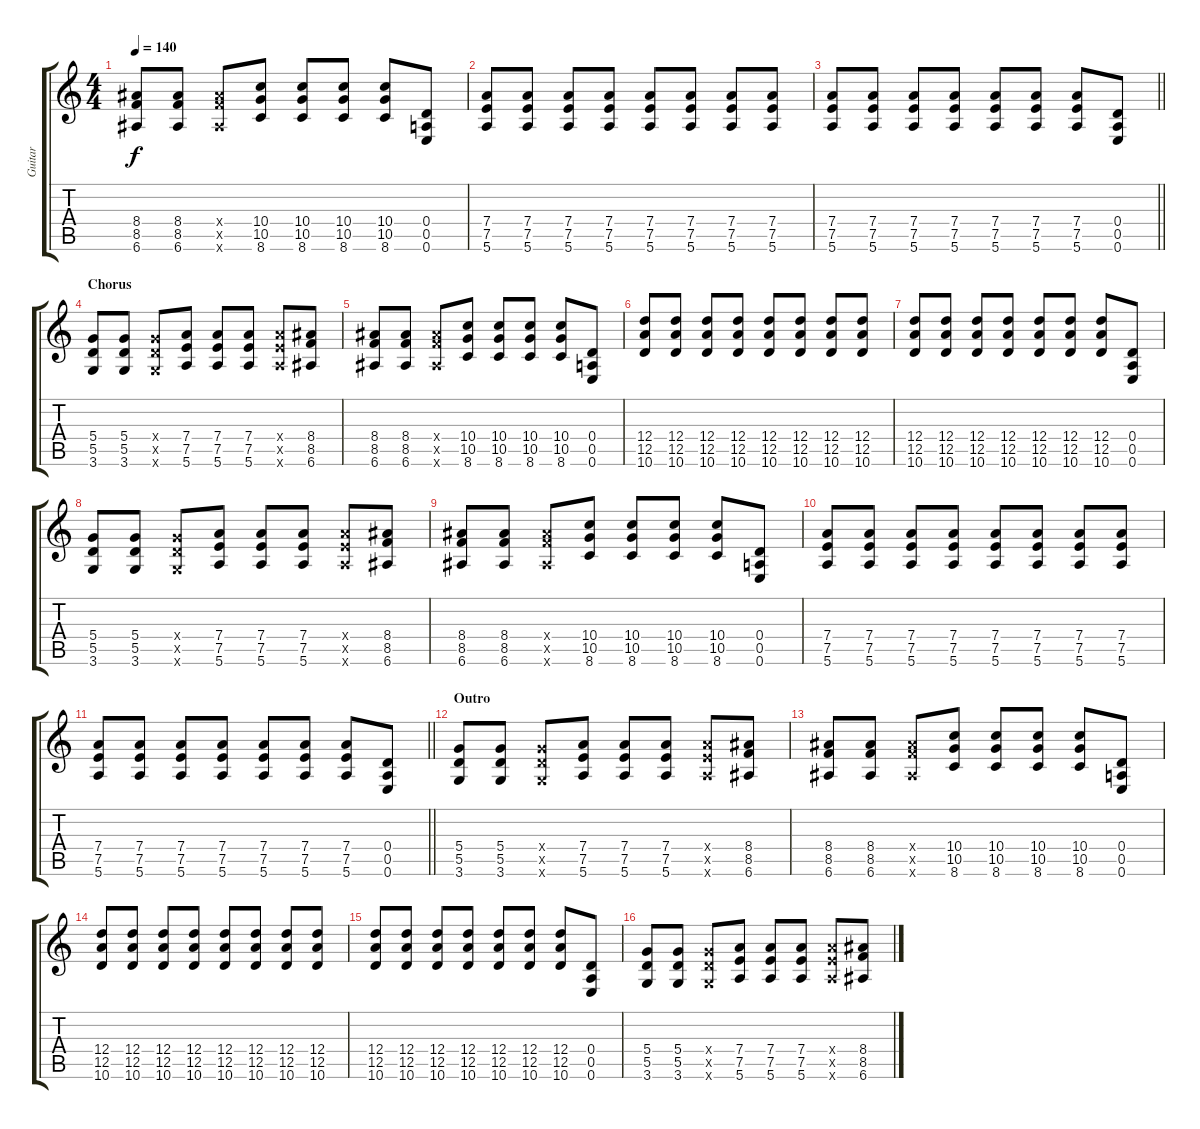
\track ("Guitar" "Guitar") {instrument overdrivenguitar}
\staff {score tabs}
\tuning (E4 B3 G3 D3 A2 E2) {hide}
\ts (4 4)
\tempo 140
\clef g2
\ks c
(8.4 8.5 6.6).8{dy f} (8.4 8.5 6.6).8 (8.4{x} 8.5{x} 6.6{x}).8 (10.4 10.5 8.6).8 (10.4 10.5 8.6).8 (10.4 10.5 8.6).8 (10.4 10.5 8.6).8 (0.4 0.5 0.6).8 |
(7.4 7.5 5.6).8 (7.4 7.5 5.6).8 (7.4 7.5 5.6).8 (7.4 7.5 5.6).8 (7.4 7.5 5.6).8 (7.4 7.5 5.6).8 (7.4 7.5 5.6).8 (7.4 7.5 5.6).8 |
\barLineRight lightlight
(7.4 7.5 5.6).8 (7.4 7.5 5.6).8 (7.4 7.5 5.6).8 (7.4 7.5 5.6).8 (7.4 7.5 5.6).8 (7.4 7.5 5.6).8 (7.4 7.5 5.6).8 (0.4 0.5 0.6).8 |
\section ("" "Chorus")
(5.4 5.5 3.6).8 (5.4 5.5 3.6).8 (5.4{x} 5.5{x} 3.6{x}).8 (7.4 7.5 5.6).8 (7.4 7.5 5.6).8 (7.4 7.5 5.6).8 (7.4{x} 7.5{x} 5.6{x}).8 (8.4 8.5 6.6).8 |
(8.4 8.5 6.6).8 (8.4 8.5 6.6).8 (8.4{x} 8.5{x} 6.6{x}).8 (10.4 10.5 8.6).8 (10.4 10.5 8.6).8 (10.4 10.5 8.6).8 (10.4 10.5 8.6).8 (0.4 0.5 0.6).8 |
(12.4 12.5 10.6).8 (12.4 12.5 10.6).8 (12.4 12.5 10.6).8 (12.4 12.5 10.6).8 (12.4 12.5 10.6).8 (12.4 12.5 10.6).8 (12.4 12.5 10.6).8 (12.4 12.5 10.6).8 |
(12.4 12.5 10.6).8 (12.4 12.5 10.6).8 (12.4 12.5 10.6).8 (12.4 12.5 10.6).8 (12.4 12.5 10.6).8 (12.4 12.5 10.6).8 (12.4 12.5 10.6).8 (0.4 0.5 0.6).8 |
(5.4 5.5 3.6).8 (5.4 5.5 3.6).8 (5.4{x} 5.5{x} 3.6{x}).8 (7.4 7.5 5.6).8 (7.4 7.5 5.6).8 (7.4 7.5 5.6).8 (7.4{x} 7.5{x} 5.6{x}).8 (8.4 8.5 6.6).8 |
(8.4 8.5 6.6).8 (8.4 8.5 6.6).8 (8.4{x} 8.5{x} 6.6{x}).8 (10.4 10.5 8.6).8 (10.4 10.5 8.6).8 (10.4 10.5 8.6).8 (10.4 10.5 8.6).8 (0.4 0.5 0.6).8 |
(7.4 7.5 5.6).8 (7.4 7.5 5.6).8 (7.4 7.5 5.6).8 (7.4 7.5 5.6).8 (7.4 7.5 5.6).8 (7.4 7.5 5.6).8 (7.4 7.5 5.6).8 (7.4 7.5 5.6).8 |
\barLineRight lightlight
(7.4 7.5 5.6).8 (7.4 7.5 5.6).8 (7.4 7.5 5.6).8 (7.4 7.5 5.6).8 (7.4 7.5 5.6).8 (7.4 7.5 5.6).8 (7.4 7.5 5.6).8 (0.4 0.5 0.6).8 |
\section ("" "Outro")
(5.4 5.5 3.6).8 (5.4 5.5 3.6).8 (5.4{x} 5.5{x} 3.6{x}).8 (7.4 7.5 5.6).8 (7.4 7.5 5.6).8 (7.4 7.5 5.6).8 (7.4{x} 7.5{x} 5.6{x}).8 (8.4 8.5 6.6).8 |
(8.4 8.5 6.6).8 (8.4 8.5 6.6).8 (8.4{x} 8.5{x} 6.6{x}).8 (10.4 10.5 8.6).8 (10.4 10.5 8.6).8 (10.4 10.5 8.6).8 (10.4 10.5 8.6).8 (0.4 0.5 0.6).8 |
(12.4 12.5 10.6).8 (12.4 12.5 10.6).8 (12.4 12.5 10.6).8 (12.4 12.5 10.6).8 (12.4 12.5 10.6).8 (12.4 12.5 10.6).8 (12.4 12.5 10.6).8 (12.4 12.5 10.6).8 |
(12.4 12.5 10.6).8 (12.4 12.5 10.6).8 (12.4 12.5 10.6).8 (12.4 12.5 10.6).8 (12.4 12.5 10.6).8 (12.4 12.5 10.6).8 (12.4 12.5 10.6).8 (0.4 0.5 0.6).8 |
(5.4 5.5 3.6).8 (5.4 5.5 3.6).8 (5.4{x} 5.5{x} 3.6{x}).8 (7.4 7.5 5.6).8 (7.4 7.5 5.6).8 (7.4 7.5 5.6).8 (7.4{x} 7.5{x} 5.6{x}).8 (8.4 8.5 6.6).8
